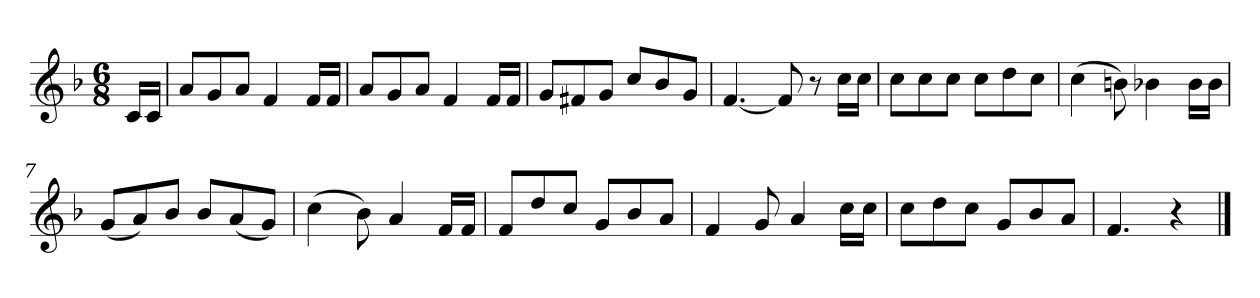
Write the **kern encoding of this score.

**kern
*part1
*staff1
*k[b-]
*M6/8
*MM120
=
16cLL
16cJJ
=1
8aL
8g
8aJ
4f
16fLL
16fJJ
=2
8aL
8g
8aJ
4f
16fLL
16fJJ
=3
8gL
8f#X
8gJ
8ccL
8b-
8gJ
=4
[4.f
8f]
8r
16ccLL
16ccJJ
=5
8ccL
8cc
8ccJ
8ccL
8dd
8ccJ
=6
(4cc
8bn)
4b-X
16b-LL
16b-JJ
=7
(8gL
8a)
8b-J
8b-L
(8a
8gJ)
=8
(4cc
8b-)
4a
16fLL
16fJJ
=9
8fL
8dd
8ccJ
8gL
8b-
8aJ
=10
4f
8g
4a
16ccLL
16ccJJ
=11
8ccL
8dd
8ccJ
8gL
8b-
8aJ
=12
4.f
4r
==
*-
